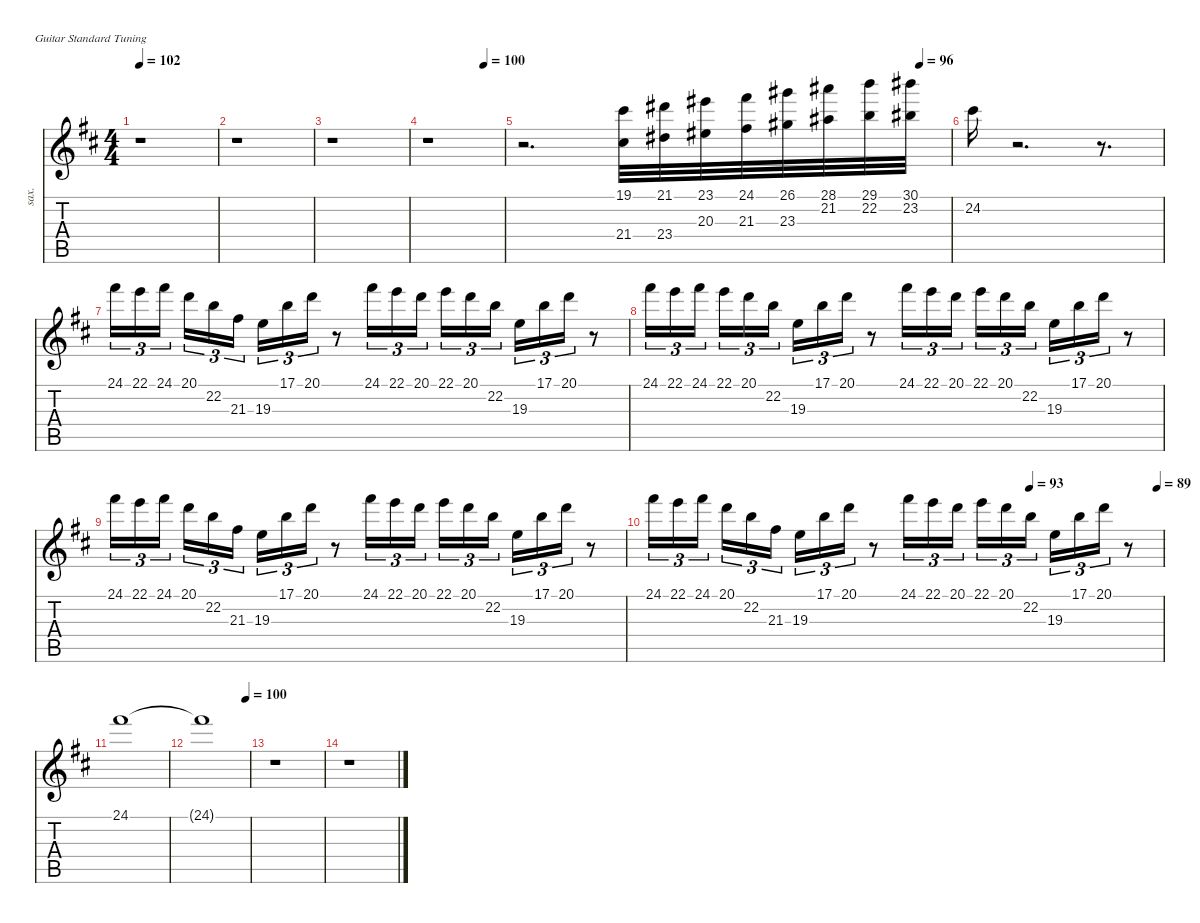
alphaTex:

\defaultSystemsLayout 4
\hideDynamics
\bracketExtendMode nobrackets
\otherSystemsTrackNameOrientation horizontal
\track ("Track 12" "sax.") {instrument sopranosax}
\staff {score tabs}
\tuning (E4 B3 G3 D3 A2 E2)
\displaytranspose 2
\ts (4 4)
\tempo 102
\clef g2
\ks d
r.1{dy mp beam Down} |
r.1{beam Down} |
r.1{beam Down} |
\tempo (100 0.742268)
r.1{beam Down} |
\tempo (96 0.927835)
r.2{d beam Down} (19.1{acc #} 21.4{acc #}).32{dy p beam Down} (21.1{acc #} 23.4{acc #}).32{beam Down} (23.1{acc #} 20.3{acc #}).32{beam Down} (24.1{acc #} 21.3{acc #}).32{beam Down} (26.1{acc #} 23.3{acc #}).32{dy mp beam Down} (28.1{acc #} 21.2{acc #}).32{beam Down} (29.1{acc forcenatural} 22.2{acc forcenatural}).32{beam Down} (30.1{acc #} 23.2{acc #}).32{dy mf beam Down} |
24.2{acc #}.16{beam Down} r.2{d beam Down} r.8{d beam Down} |
24.1{acc #}.16{tu (3 2) dy ff beam Down} 22.1{acc forcenatural}.16{tu (3 2) dy mf beam Down} 24.1{acc #}.16{tu (3 2) beam Down} 20.1{acc forcenatural}.16{tu (3 2) beam Down} 22.2{acc forcenatural}.16{tu (3 2) dy mp beam Down} 21.3{acc #}.16{tu (3 2) beam Down} 19.3{acc forcenatural}.16{tu (3 2) beam Down} 17.1{acc forcenatural}.16{tu (3 2) dy p beam Down} 20.1{acc forcenatural}.16{tu (3 2) beam Down} r.8{beam Down} 24.1{acc #}.16{tu (3 2) dy ff beam Down} 22.1{acc forcenatural}.16{tu (3 2) dy mf beam Down} 20.1{acc forcenatural}.16{tu (3 2) beam Down} 22.1{acc forcenatural}.16{tu (3 2) dy mp beam Down} 20.1{acc forcenatural}.16{tu (3 2) beam Down} 22.2{acc forcenatural}.16{tu (3 2) beam Down} 19.3{acc forcenatural}.16{tu (3 2) beam Down} 17.1{acc forcenatural}.16{tu (3 2) dy p beam Down} 20.1{acc forcenatural}.16{tu (3 2) beam Down} r.8{beam Down} |
24.1{acc #}.16{tu (3 2) dy ff beam Down} 22.1{acc forcenatural}.16{tu (3 2) dy mp beam Down} 24.1{acc #}.16{tu (3 2) beam Down} 22.1{acc forcenatural}.16{tu (3 2) beam Down} 20.1{acc forcenatural}.16{tu (3 2) beam Down} 22.2{acc forcenatural}.16{tu (3 2) dy p beam Down} 19.3{acc forcenatural}.16{tu (3 2) beam Down} 17.1{acc forcenatural}.16{tu (3 2) beam Down} 20.1{acc forcenatural}.16{tu (3 2) dy pp beam Down} r.8{beam Down} 24.1{acc #}.16{tu (3 2) dy ff beam Down} 22.1{acc forcenatural}.16{tu (3 2) dy mp beam Down} 20.1{acc forcenatural}.16{tu (3 2) beam Down} 22.1{acc forcenatural}.16{tu (3 2) beam Down} 20.1{acc forcenatural}.16{tu (3 2) dy p beam Down} 22.2{acc forcenatural}.16{tu (3 2) beam Down} 19.3{acc forcenatural}.16{tu (3 2) beam Down} 17.1{acc forcenatural}.16{tu (3 2) beam Down} 20.1{acc forcenatural}.16{tu (3 2) dy pp beam Down} r.8{beam Down} |
24.1{acc #}.16{tu (3 2) dy ff beam Down} 22.1{acc forcenatural}.16{tu (3 2) dy mp beam Down} 24.1{acc #}.16{tu (3 2) beam Down} 20.1{acc forcenatural}.16{tu (3 2) beam Down} 22.2{acc forcenatural}.16{tu (3 2) beam Down} 21.3{acc #}.16{tu (3 2) beam Down} 19.3{acc forcenatural}.16{tu (3 2) beam Down} 17.1{acc forcenatural}.16{tu (3 2) dy p beam Down} 20.1{acc forcenatural}.16{tu (3 2) beam Down} r.8{beam Down} 24.1{acc #}.16{tu (3 2) dy ff beam Down} 22.1{acc forcenatural}.16{tu (3 2) dy mp beam Down} 20.1{acc forcenatural}.16{tu (3 2) beam Down} 22.1{acc forcenatural}.16{tu (3 2) beam Down} 20.1{acc forcenatural}.16{tu (3 2) beam Down} 22.2{acc forcenatural}.16{tu (3 2) beam Down} 19.3{acc forcenatural}.16{tu (3 2) dy p beam Down} 17.1{acc forcenatural}.16{tu (3 2) beam Down} 20.1{acc forcenatural}.16{tu (3 2) beam Down} r.8{beam Down} |
\tempo (93 0.739583)
\tempo (89 0.989583)
24.1{acc #}.16{tu (3 2) dy ff beam Down} 22.1{acc forcenatural}.16{tu (3 2) dy mp beam Down} 24.1{acc #}.16{tu (3 2) beam Down} 20.1{acc forcenatural}.16{tu (3 2) beam Down} 22.2{acc forcenatural}.16{tu (3 2) beam Down} 21.3{acc #}.16{tu (3 2) dy p beam Down} 19.3{acc forcenatural}.16{tu (3 2) beam Down} 17.1{acc forcenatural}.16{tu (3 2) beam Down} 20.1{acc forcenatural}.16{tu (3 2) dy pp beam Down} r.8{beam Down} 24.1{acc #}.16{tu (3 2) dy ff beam Down} 22.1{acc forcenatural}.16{tu (3 2) dy mf beam Down} 20.1{acc forcenatural}.16{tu (3 2) dy mp beam Down} 22.1{acc forcenatural}.16{tu (3 2) beam Down} 20.1{acc forcenatural}.16{tu (3 2) beam Down} 22.2{acc forcenatural}.16{tu (3 2) beam Down} 19.3{acc forcenatural}.16{tu (3 2) beam Down} 17.1{acc forcenatural}.16{tu (3 2) dy p beam Down} 20.1{acc forcenatural}.16{tu (3 2) dy pp beam Down} r.8{beam Down} |
24.1{acc #}.1{dy f beam Down} |
\tempo (100 0.9375)
24.1{t acc #}.1{beam Down} |
r.1{beam Down} |
r.1{beam Down}
